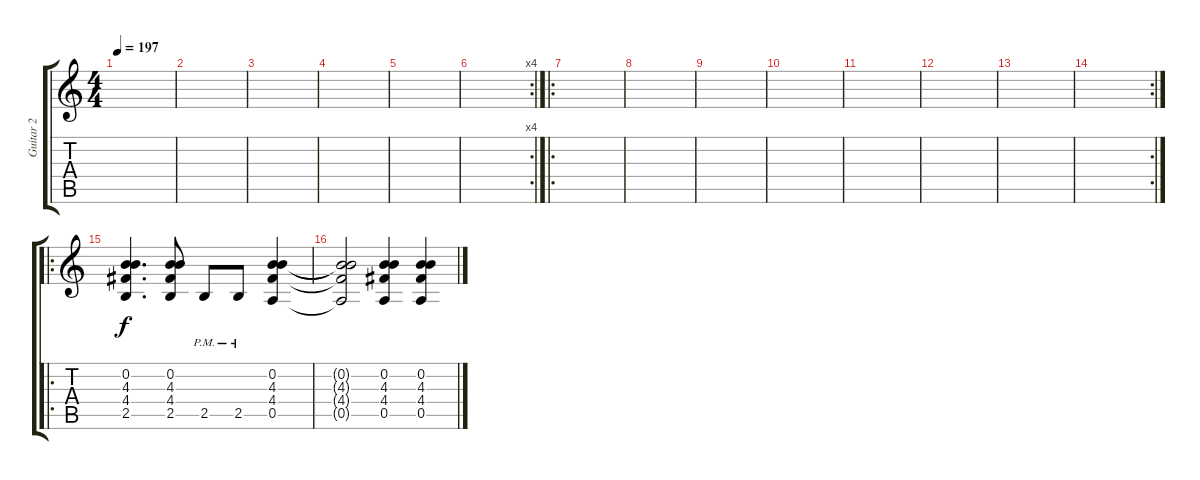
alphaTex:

\track ("Guitar 2" "Guitar 2") {instrument overdrivenguitar}
\staff {score tabs}
\tuning (E4 B3 G3 D3 A2 E2) {hide}
\ts (4 4)
\tempo 197
\clef g2
\ks c
|
|
|
|
|
\rc 4
|
\ro
|
|
|
|
|
|
|
\rc 2
|
\ro
(0.2 4.3 4.4 2.5).4{d dy f} (0.2 4.3 4.4 2.5).8 2.5{pm}.8 2.5{pm}.8 (0.2 4.3 4.4 0.5).4 |
(0.2{t} 4.3{t} 4.4{t} 0.5{t}).2 (0.2 4.3 4.4 0.5).4 (0.2 4.3 4.4 0.5).4
